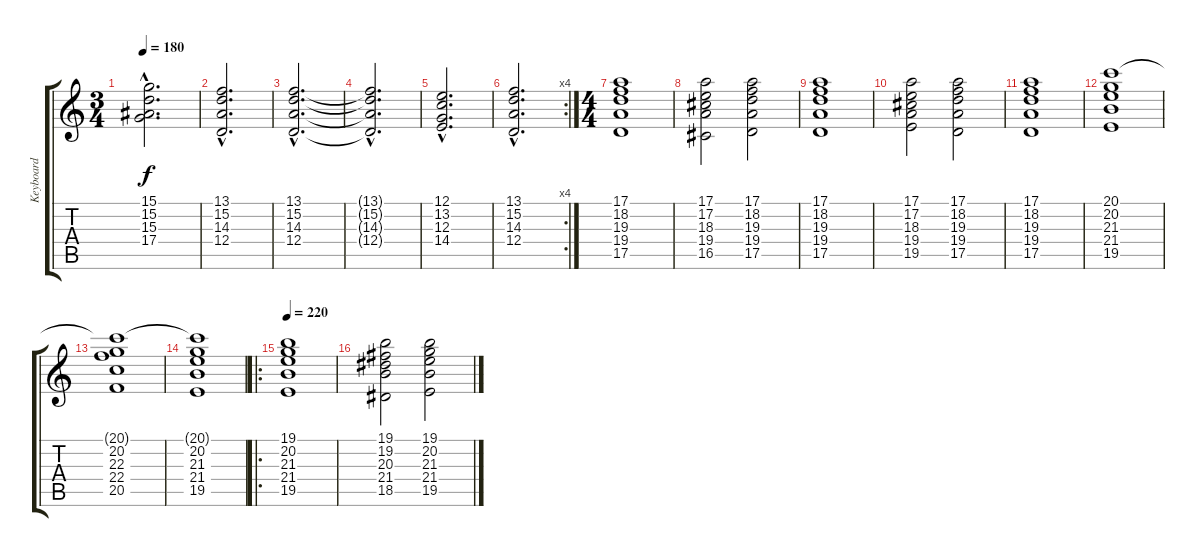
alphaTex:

\track ("Keyboard" "Keyboard") {instrument stringensemble1}
\staff {score tabs}
\tuning (E4 B3 G3 D3 A2 E2) {hide}
\ts (3 4)
\tempo 180
\clef g2
\ks c
(15.1{hac} 15.2{hac} 15.3{hac} 17.4{hac}).2{d dy f} |
(13.1{hac} 15.2{hac} 14.3{hac} 12.4{hac}).2{d} |
(13.1{hac} 15.2{hac} 14.3{hac} 12.4{hac}).2{d} |
(13.1{hac t} 15.2{hac t} 14.3{hac t} 12.4{hac t}).2{d} |
(12.1{hac} 13.2{hac} 12.3{hac} 14.4{hac}).2{d} |
\rc 4
(13.1{hac} 15.2{hac} 14.3{hac} 12.4{hac}).2{d} |
\ts (4 4)
(17.1 18.2 19.3 19.4 17.5).1 |
(17.1 17.2 18.3 19.4 16.5).2 (17.1 18.2 19.3 19.4 17.5).2 |
(17.1 18.2 19.3 19.4 17.5).1 |
(17.1 17.2 18.3 19.4 19.5).2 (17.1 18.2 19.3 19.4 17.5).2 |
(17.1 18.2 19.3 19.4 17.5).1 |
(20.1 20.2 21.3 21.4 19.5).1 |
(20.1{t} 20.2 22.3 22.4 20.5).1 |
(20.1{t} 20.2 21.3 21.4 19.5).1 |
\ro
\tempo 220
(19.1 20.2 21.3 21.4 19.5).1 |
(19.1 19.2 20.3 21.4 18.5).2 (19.1 20.2 21.3 21.4 19.5).2
